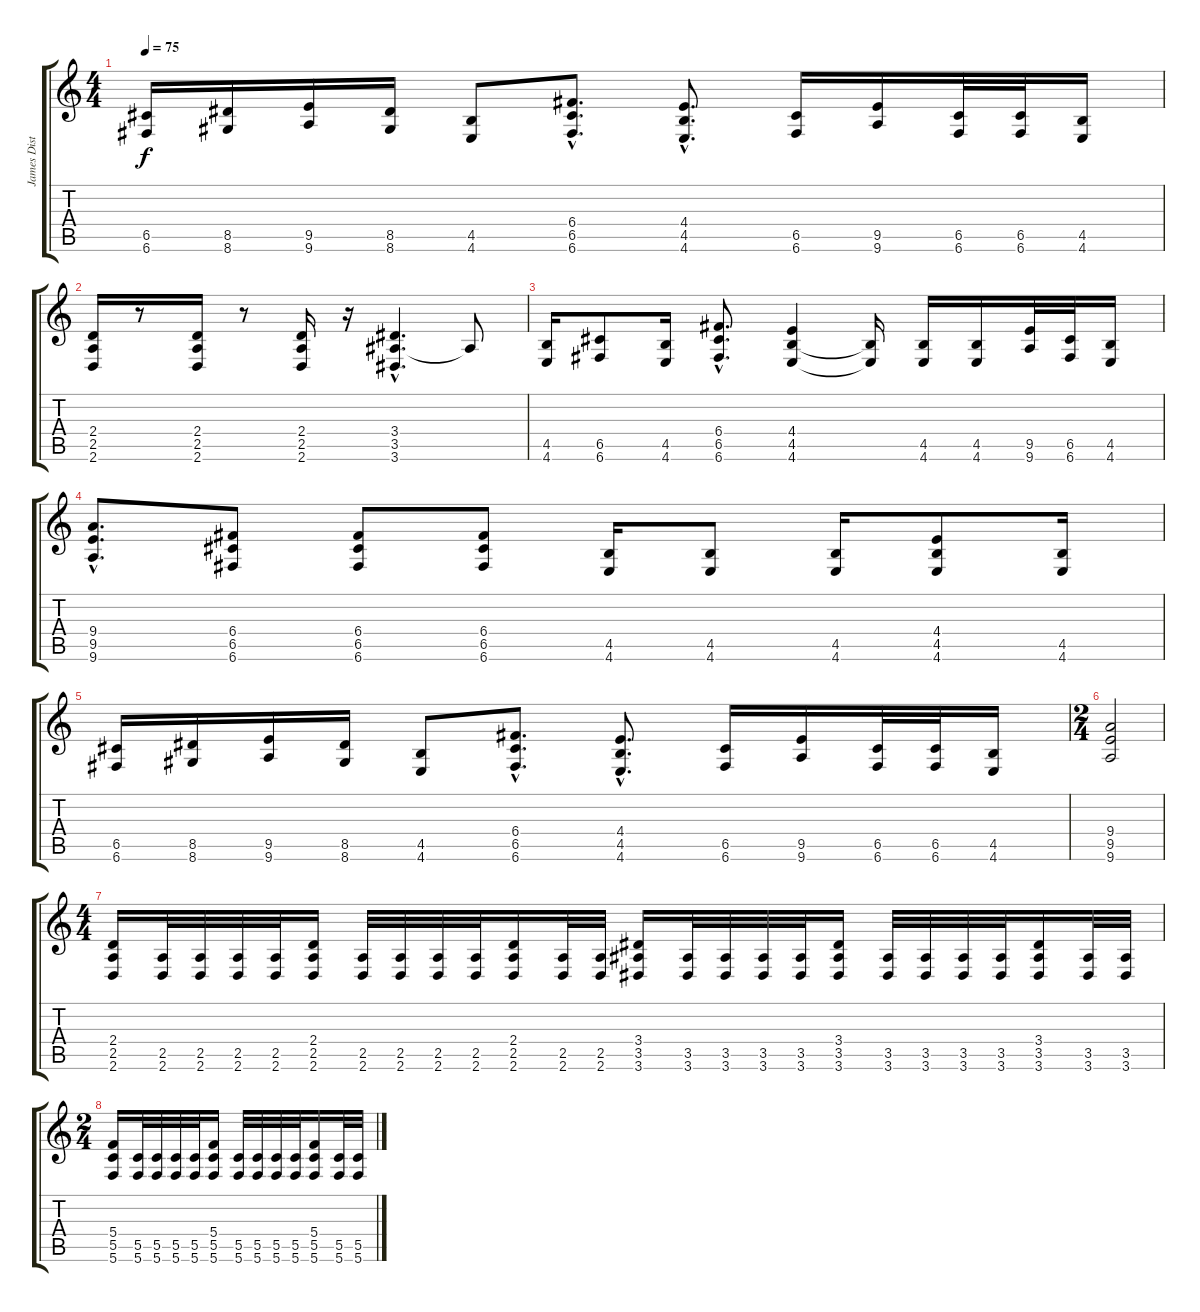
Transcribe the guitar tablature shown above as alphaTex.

\track ("James Distortion" "James Dist") {instrument distortionguitar}
\staff {score tabs}
\tuning (D4 A3 F3 C3 G2 C2) {hide}
\ts (4 4)
\tempo 75
\clef g2
\ks c
(6.5 6.6).16{dy f} (8.5 8.6).16 (9.5 9.6).16 (8.5 8.6).16 (4.5 4.6).8 (6.4{hac} 6.5{hac} 6.6{hac}).8{d} (4.4{hac} 4.5{hac} 4.6{hac}).8{d} (6.5 6.6).16 (9.5 9.6).16 (6.5 6.6).32 (6.5 6.6).32 (4.5 4.6).16 |
(2.4 2.5 2.6).16 r.8 (2.4 2.5 2.6).16 r.8 (2.4 2.5 2.6).16 r.16 (3.4{hac} 3.5{hac} 3.6{hac}).4{d} 3.5{t}.8 |
(4.5 4.6).16 (6.5 6.6).8 (4.5 4.6).16 (6.4{hac} 6.5{hac} 6.6{hac}).8{d} (4.4 4.5 4.6).4 (4.5{t} 4.6{t}).16 (4.5 4.6).16 (4.5 4.6).16 (9.5 9.6).32 (6.5 6.6).32 (4.5 4.6).16 |
(9.4{hac} 9.5{hac} 9.6{hac}).8{d} (6.4 6.5 6.6).8 (6.4 6.5 6.6).8 (6.4 6.5 6.6).8 (4.5 4.6).16 (4.5 4.6).8 (4.5 4.6).16 (4.4 4.5 4.6).8 (4.5 4.6).16 |
(6.5 6.6).16 (8.5 8.6).16 (9.5 9.6).16 (8.5 8.6).16 (4.5 4.6).8 (6.4{hac} 6.5{hac} 6.6{hac}).8{d} (4.4{hac} 4.5{hac} 4.6{hac}).8{d} (6.5 6.6).16 (9.5 9.6).16 (6.5 6.6).32 (6.5 6.6).32 (4.5 4.6).16 |
\ts (2 4)
(9.4 9.5 9.6).2 |
\ts (4 4)
(2.4 2.5 2.6).16 (2.5 2.6).32 (2.5 2.6).32 (2.5 2.6).32 (2.5 2.6).32 (2.4 2.5 2.6).16 (2.5 2.6).32 (2.5 2.6).32 (2.5 2.6).32 (2.5 2.6).32 (2.4 2.5 2.6).16 (2.5 2.6).32 (2.5 2.6).32 (3.4 3.5 3.6).16 (3.5 3.6).32 (3.5 3.6).32 (3.5 3.6).32 (3.5 3.6).32 (3.4 3.5 3.6).16 (3.5 3.6).32 (3.5 3.6).32 (3.5 3.6).32 (3.5 3.6).32 (3.4 3.5 3.6).16 (3.5 3.6).32 (3.5 3.6).32 |
\ts (2 4)
(5.4 5.5 5.6).16 (5.5 5.6).32 (5.5 5.6).32 (5.5 5.6).32 (5.5 5.6).32 (5.4 5.5 5.6).16 (5.5 5.6).32 (5.5 5.6).32 (5.5 5.6).32 (5.5 5.6).32 (5.4 5.5 5.6).16 (5.5 5.6).32 (5.5 5.6).32
